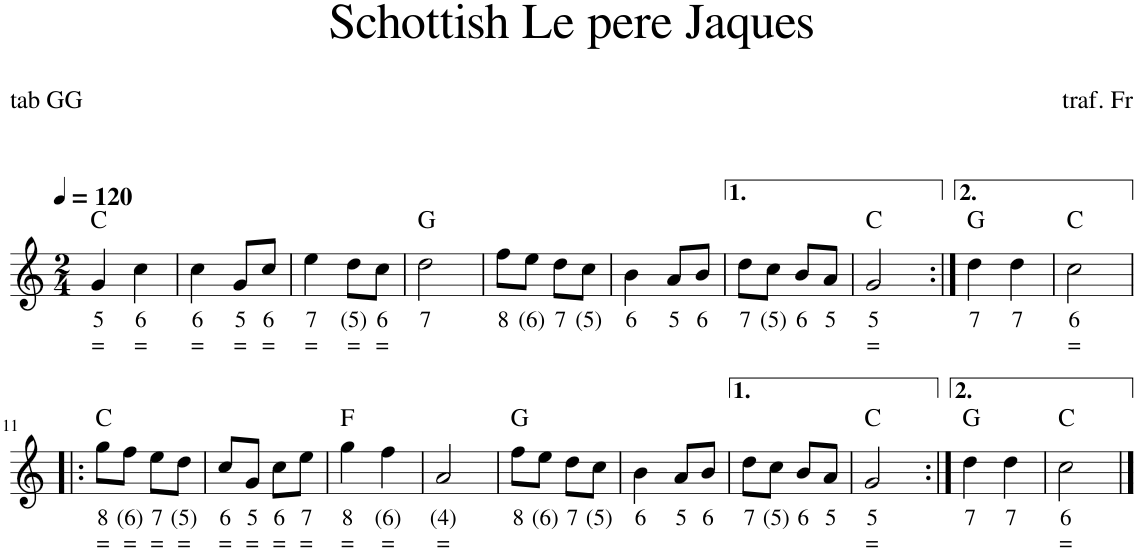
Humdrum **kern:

**kern	**text	**text	**harte
*part1	*part1	*part1	*part1
*staff1	*staff1	*staff1	*
*I"Stem	*	*	*
*I'Stm.	*	*	*
*clefG2	*	*	*
*k[]	*	*	*
*M2/4	*	*	*
*MM120	*	*	*
=1	=1	=1	=1
!	!LO:LY:b	!LO:LY:b	!
4g/	5	=	C:maj
!	!LO:LY:b	!LO:LY:b	!
4cc\	6	=	.
=2	=2	=2	=2
!	!LO:LY:b	!LO:LY:b	!
4cc\	6	=	.
!	!LO:LY:b	!LO:LY:b	!
8g/L	5	=	.
!	!LO:LY:b	!LO:LY:b	!
8cc/J	6	=	.
=3	=3	=3	=3
!	!LO:LY:b	!LO:LY:b	!
4ee\	7	=	.
!	!LO:LY:b	!LO:LY:b	!
8dd\L	(5)	=	.
!	!LO:LY:b	!LO:LY:b	!
8cc\J	6	=	.
=4	=4	=4	=4
!	!LO:LY:b	!	!
2dd\	7	.	G:maj
=5	=5	=5	=5
!	!LO:LY:b	!	!
8ff\L	8	.	.
!	!LO:LY:b	!	!
8ee\J	(6)	.	.
!	!LO:LY:b	!	!
8dd\L	7	.	.
!	!LO:LY:b	!	!
8cc\J	(5)	.	.
=6	=6	=6	=6
!	!LO:LY:b	!	!
4b\	6	.	.
!	!LO:LY:b	!	!
8a/L	5	.	.
!	!LO:LY:b	!	!
8b/J	6	.	.
=7	=7	=7	=7
!	!LO:LY:b	!	!
8dd\L	7	.	.
!	!LO:LY:b	!	!
8cc\J	(5)	.	.
!	!LO:LY:b	!	!
8b/L	6	.	.
!	!LO:LY:b	!	!
8a/J	5	.	.
=8	=8	=8	=8
!	!LO:LY:b	!LO:LY:b	!
2g/	5	=	C:maj
=9:|!	=9:|!	=9:|!	=9:|!
!	!LO:LY:b	!	!
4dd\	7	.	G:maj
!	!LO:LY:b	!	!
4dd\	7	.	.
=10	=10	=10	=10
!	!LO:LY:b	!LO:LY:b	!
2cc\	6	=	C:maj
!!LO:LB:g=z
=11!|:	=11!|:	=11!|:	=11!|:
!	!LO:LY:b	!LO:LY:b	!
8gg\L	8	=	C:maj
!	!LO:LY:b	!LO:LY:b	!
8ff\J	(6)	=	.
!	!LO:LY:b	!LO:LY:b	!
8ee\L	7	=	.
!	!LO:LY:b	!LO:LY:b	!
8dd\J	(5)	=	.
=12	=12	=12	=12
!	!LO:LY:b	!LO:LY:b	!
8cc/L	6	=	.
!	!LO:LY:b	!LO:LY:b	!
8g/J	5	=	.
!	!LO:LY:b	!LO:LY:b	!
8cc\L	6	=	.
!	!LO:LY:b	!LO:LY:b	!
8ee\J	7	=	.
=13	=13	=13	=13
!	!LO:LY:b	!LO:LY:b	!
4gg\	8	=	F:maj
!	!LO:LY:b	!LO:LY:b	!
4ff\	(6)	=	.
=14	=14	=14	=14
!	!LO:LY:b	!LO:LY:b	!
2a/	(4)	=	.
=15	=15	=15	=15
!	!LO:LY:b	!	!
8ff\L	8	.	G:maj
!	!LO:LY:b	!	!
8ee\J	(6)	.	.
!	!LO:LY:b	!	!
8dd\L	7	.	.
!	!LO:LY:b	!	!
8cc\J	(5)	.	.
=16	=16	=16	=16
!	!LO:LY:b	!	!
4b\	6	.	.
!	!LO:LY:b	!	!
8a/L	5	.	.
!	!LO:LY:b	!	!
8b/J	6	.	.
=17	=17	=17	=17
!	!LO:LY:b	!	!
8dd\L	7	.	.
!	!LO:LY:b	!	!
8cc\J	(5)	.	.
!	!LO:LY:b	!	!
8b/L	6	.	.
!	!LO:LY:b	!	!
8a/J	5	.	.
=18	=18	=18	=18
!	!LO:LY:b	!LO:LY:b	!
2g/	5	=	C:maj
=19:|!	=19:|!	=19:|!	=19:|!
!	!LO:LY:b	!	!
4dd\	7	.	G:maj
!	!LO:LY:b	!	!
4dd\	7	.	.
=20	=20	=20	=20
!	!LO:LY:b	!LO:LY:b	!
2cc\	6	=	C:maj
==	==	==	==
*-	*-	*-	*-
